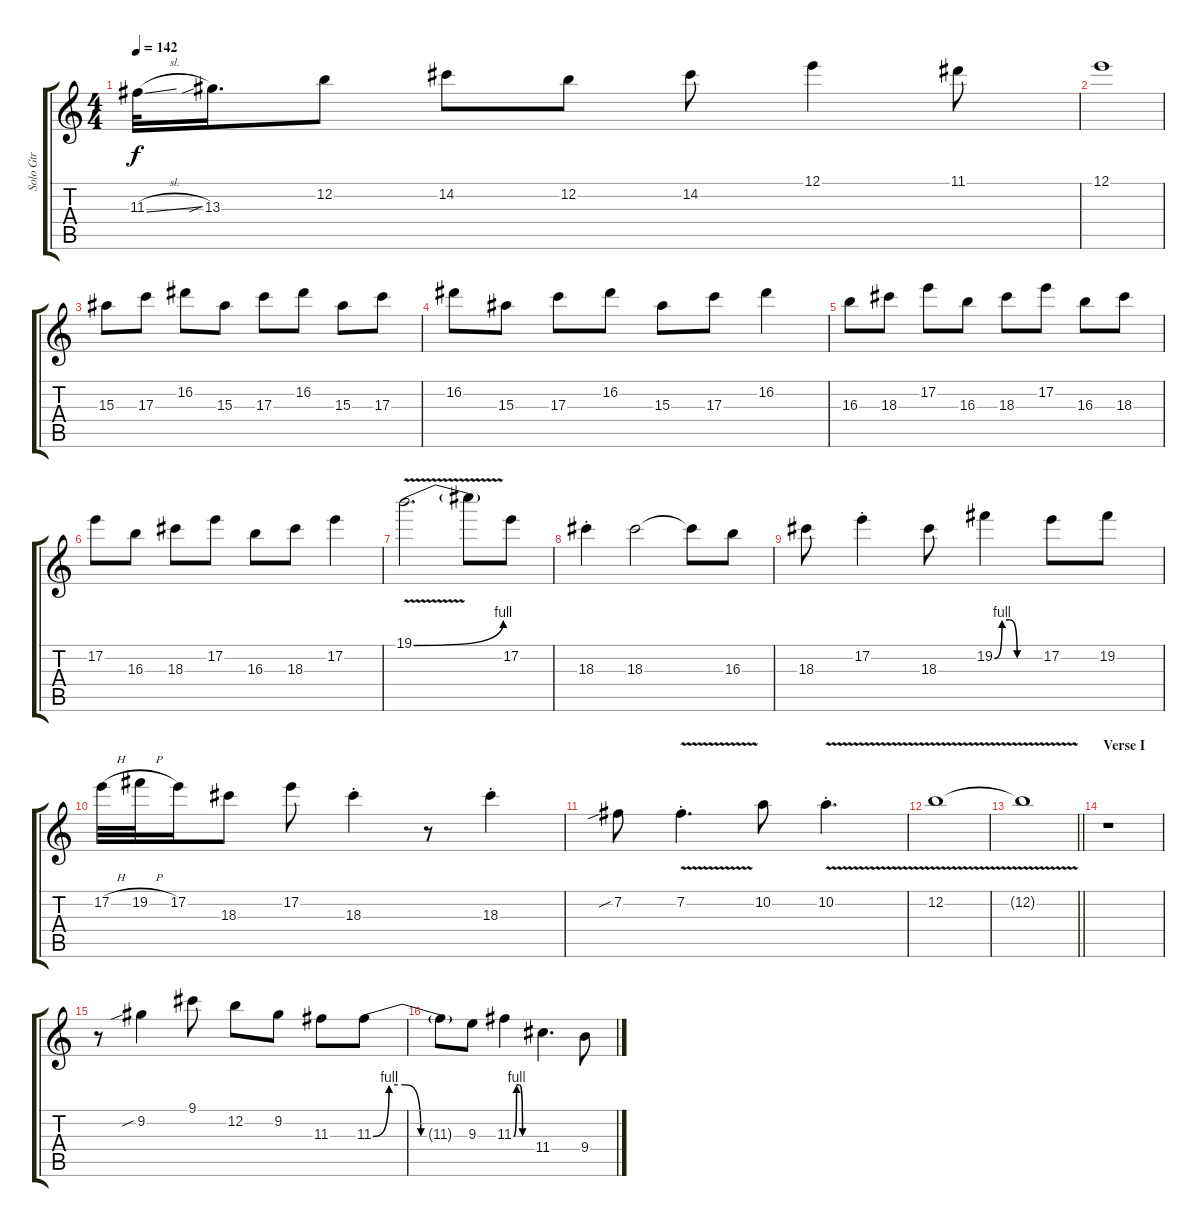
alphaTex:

\track ("Solo Gtr" "Solo Gtr") {instrument overdrivenguitar}
\staff {score tabs}
\tuning (E4 B3 G3 D3 A2 E2) {hide}
\ts (4 4)
\tempo 142
\clef g2
\ks c
11.3{sl}.32{dy f} 13.3{sib}.16{d} 12.2.8 14.2.8 12.2.8 14.2.8 12.1.4 11.1.8 |
12.1.1 |
15.3.8 17.3.8 16.2.8 15.3.8 17.3.8 16.2.8 15.3.8 17.3.8 |
16.2.8 15.3.8 17.3.8 16.2.8 15.3.8 17.3.8 16.2.4 |
16.3.8 18.3.8 17.2.8 16.3.8 18.3.8 17.2.8 16.3.8 18.3.8 |
17.2.8 16.3.8 18.3.8 17.2.8 16.3.8 18.3.8 17.2.4 |
19.1{be (bend 0 0 60 4) v}.2{d} 19.1{t}.8 17.2.8 |
18.3{st}.4 18.3.2 18.3{t}.8 16.3.8 |
18.3.8 17.2{st}.4 18.3.8 19.2{be (custom 0 0 10 4 20 4 30 0 60 0)}.4 17.2.8 19.2.8 |
17.2{h}.32 19.2{h}.32 17.2.16 18.3.8 17.2.8 18.3{st}.4 r.8 18.3{st}.4 |
7.2{sib}.8 7.2{v st}.4{d} 10.2.8 10.2{v st}.4{d} |
12.2{v}.1 |
\barLineRight lightlight
12.2{t}.1 |
\section ("" "Verse I")
r.1 |
r.8 9.2{sib}.4 9.1.8 12.2.8 9.2.8 11.3.8 11.3{be (custom 0 0 10 4 20 4 30 0 60 0)}.8 |
11.3{t}.8 9.3.8 11.3{be (custom 0 0 10 4 20 4 30 0 60 0)}.4 11.4.4{d} 9.4.8
